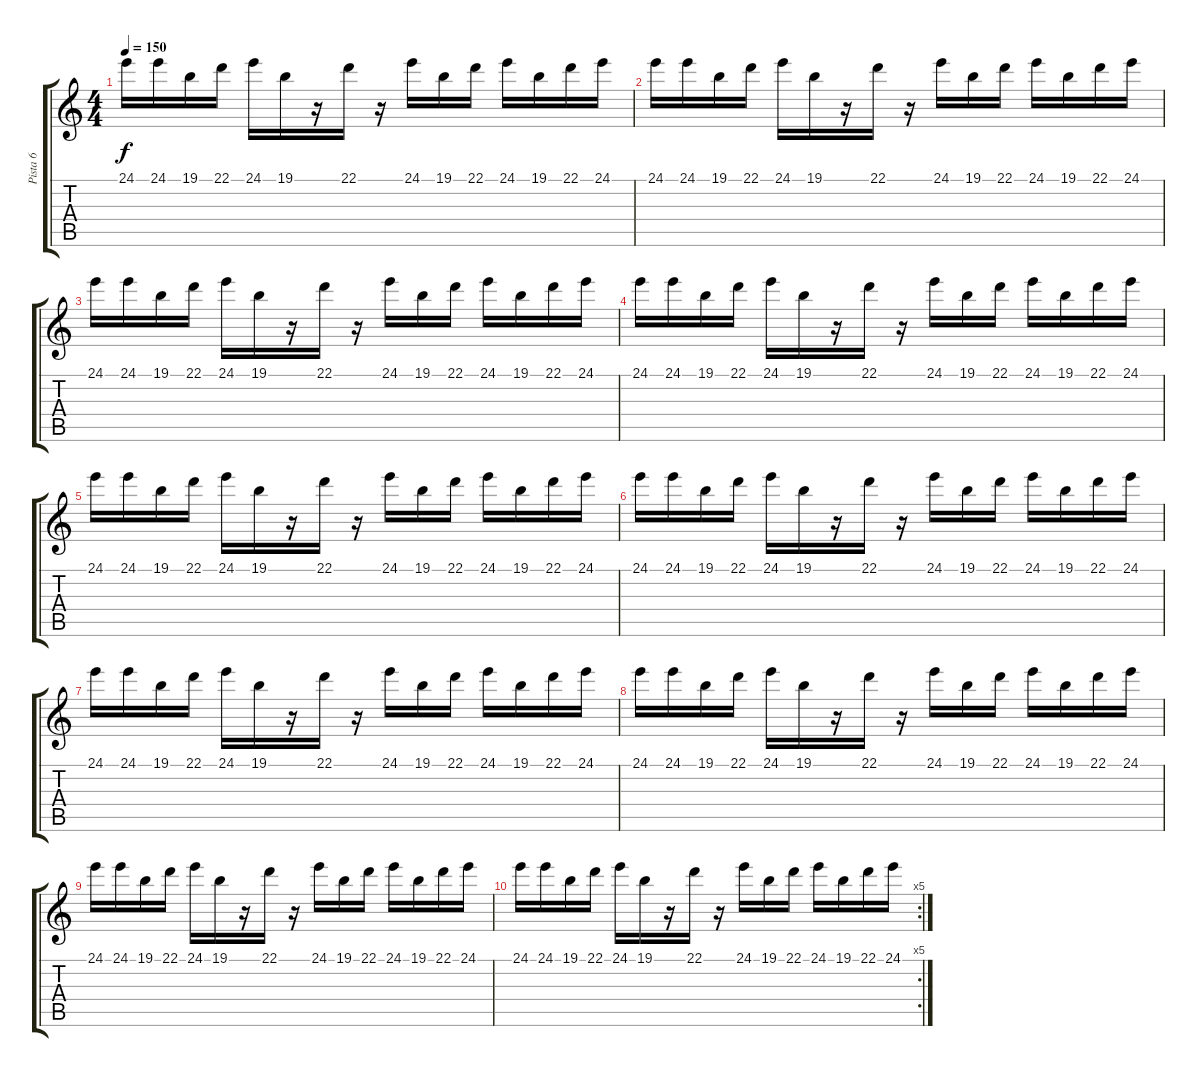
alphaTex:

\track ("Pista 6" "Pista 6") {instrument synthbrass2}
\staff {score tabs}
\tuning (E4 B3 G3 D3 A2 E2) {hide}
\ts (4 4)
\tempo 150
\clef g2
\ks c
24.1.16{dy f} 24.1.16 19.1.16 22.1.16 24.1.16 19.1.16 r.16 22.1.16 r.16 24.1.16 19.1.16 22.1.16 24.1.16 19.1.16 22.1.16 24.1.16 |
24.1.16 24.1.16 19.1.16 22.1.16 24.1.16 19.1.16 r.16 22.1.16 r.16 24.1.16 19.1.16 22.1.16 24.1.16 19.1.16 22.1.16 24.1.16 |
24.1.16 24.1.16 19.1.16 22.1.16 24.1.16 19.1.16 r.16 22.1.16 r.16 24.1.16 19.1.16 22.1.16 24.1.16 19.1.16 22.1.16 24.1.16 |
24.1.16 24.1.16 19.1.16 22.1.16 24.1.16 19.1.16 r.16 22.1.16 r.16 24.1.16 19.1.16 22.1.16 24.1.16 19.1.16 22.1.16 24.1.16 |
24.1.16 24.1.16 19.1.16 22.1.16 24.1.16 19.1.16 r.16 22.1.16 r.16 24.1.16 19.1.16 22.1.16 24.1.16 19.1.16 22.1.16 24.1.16 |
24.1.16 24.1.16 19.1.16 22.1.16 24.1.16 19.1.16 r.16 22.1.16 r.16 24.1.16 19.1.16 22.1.16 24.1.16 19.1.16 22.1.16 24.1.16 |
24.1.16 24.1.16 19.1.16 22.1.16 24.1.16 19.1.16 r.16 22.1.16 r.16 24.1.16 19.1.16 22.1.16 24.1.16 19.1.16 22.1.16 24.1.16 |
24.1.16 24.1.16 19.1.16 22.1.16 24.1.16 19.1.16 r.16 22.1.16 r.16 24.1.16 19.1.16 22.1.16 24.1.16 19.1.16 22.1.16 24.1.16 |
24.1.16 24.1.16 19.1.16 22.1.16 24.1.16 19.1.16 r.16 22.1.16 r.16 24.1.16 19.1.16 22.1.16 24.1.16 19.1.16 22.1.16 24.1.16 |
\rc 5
24.1.16 24.1.16 19.1.16 22.1.16 24.1.16 19.1.16 r.16 22.1.16 r.16 24.1.16 19.1.16 22.1.16 24.1.16 19.1.16 22.1.16 24.1.16
